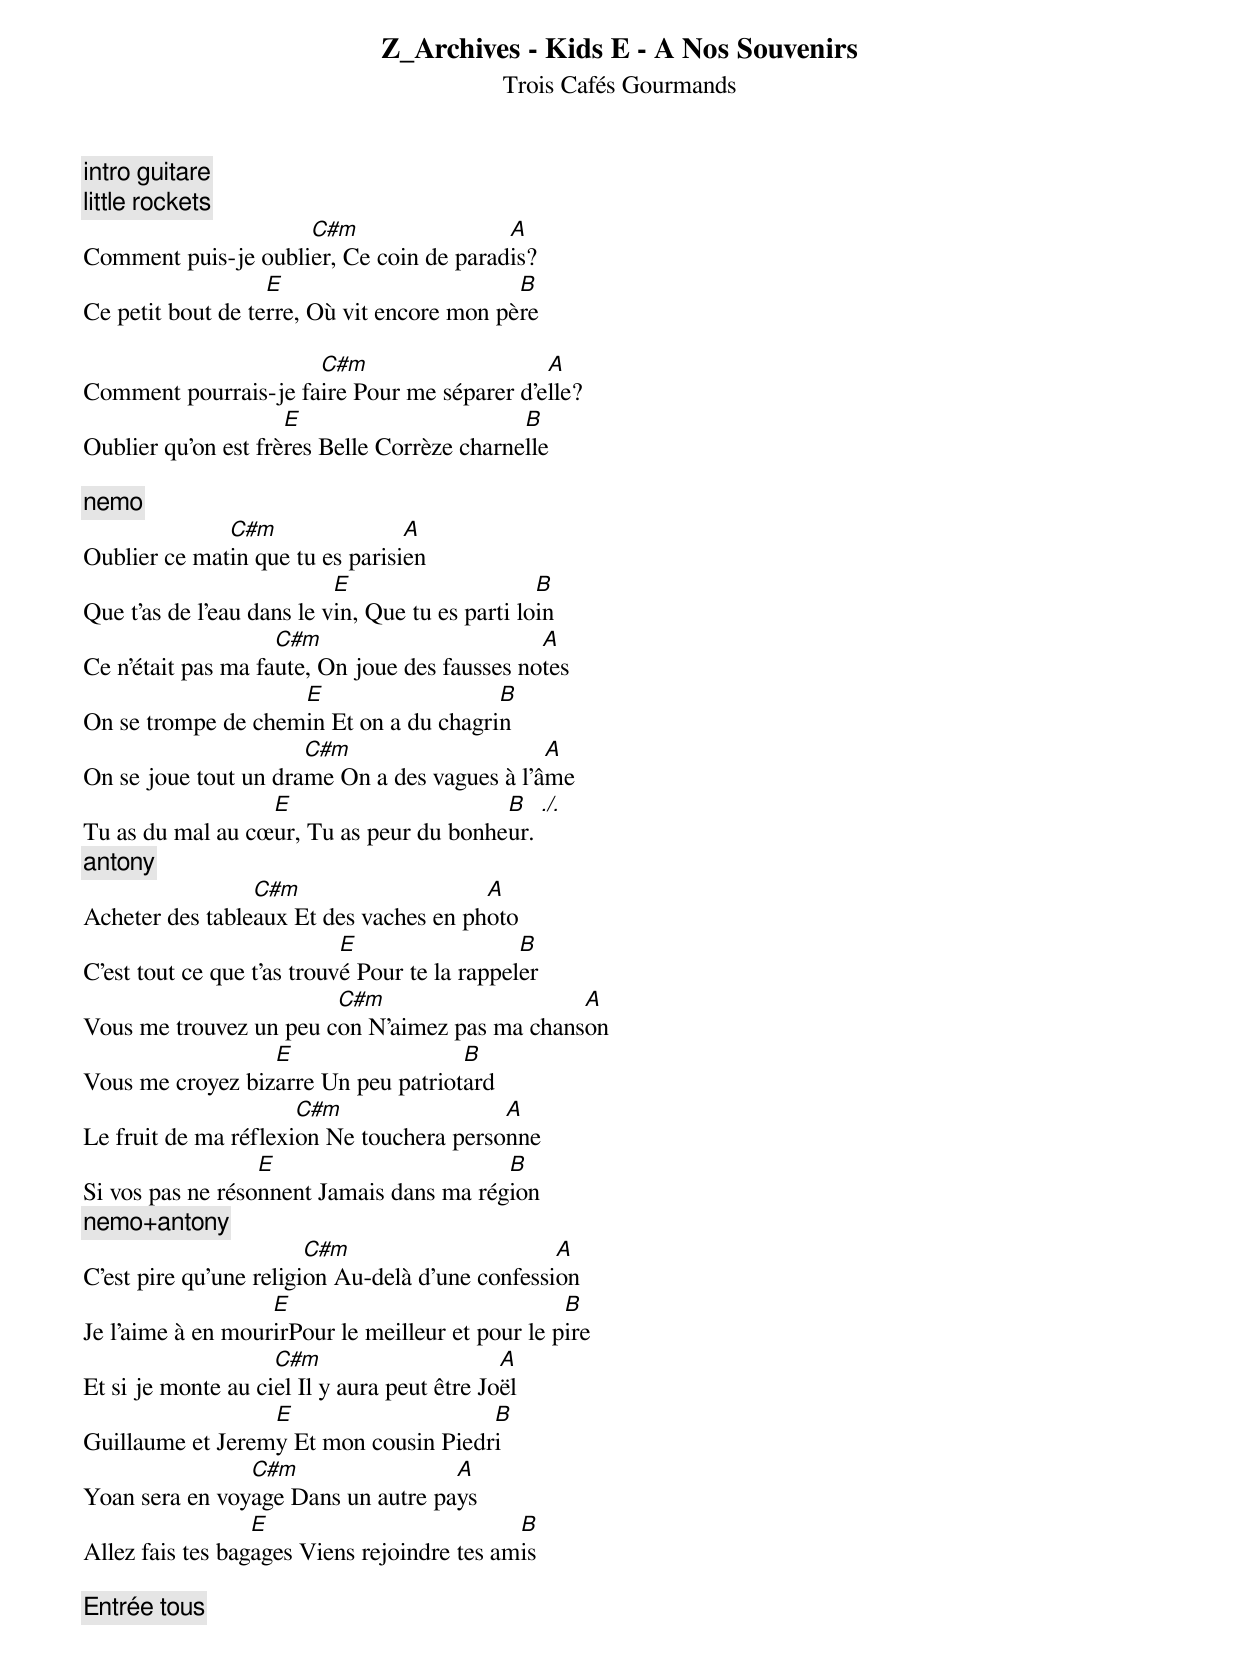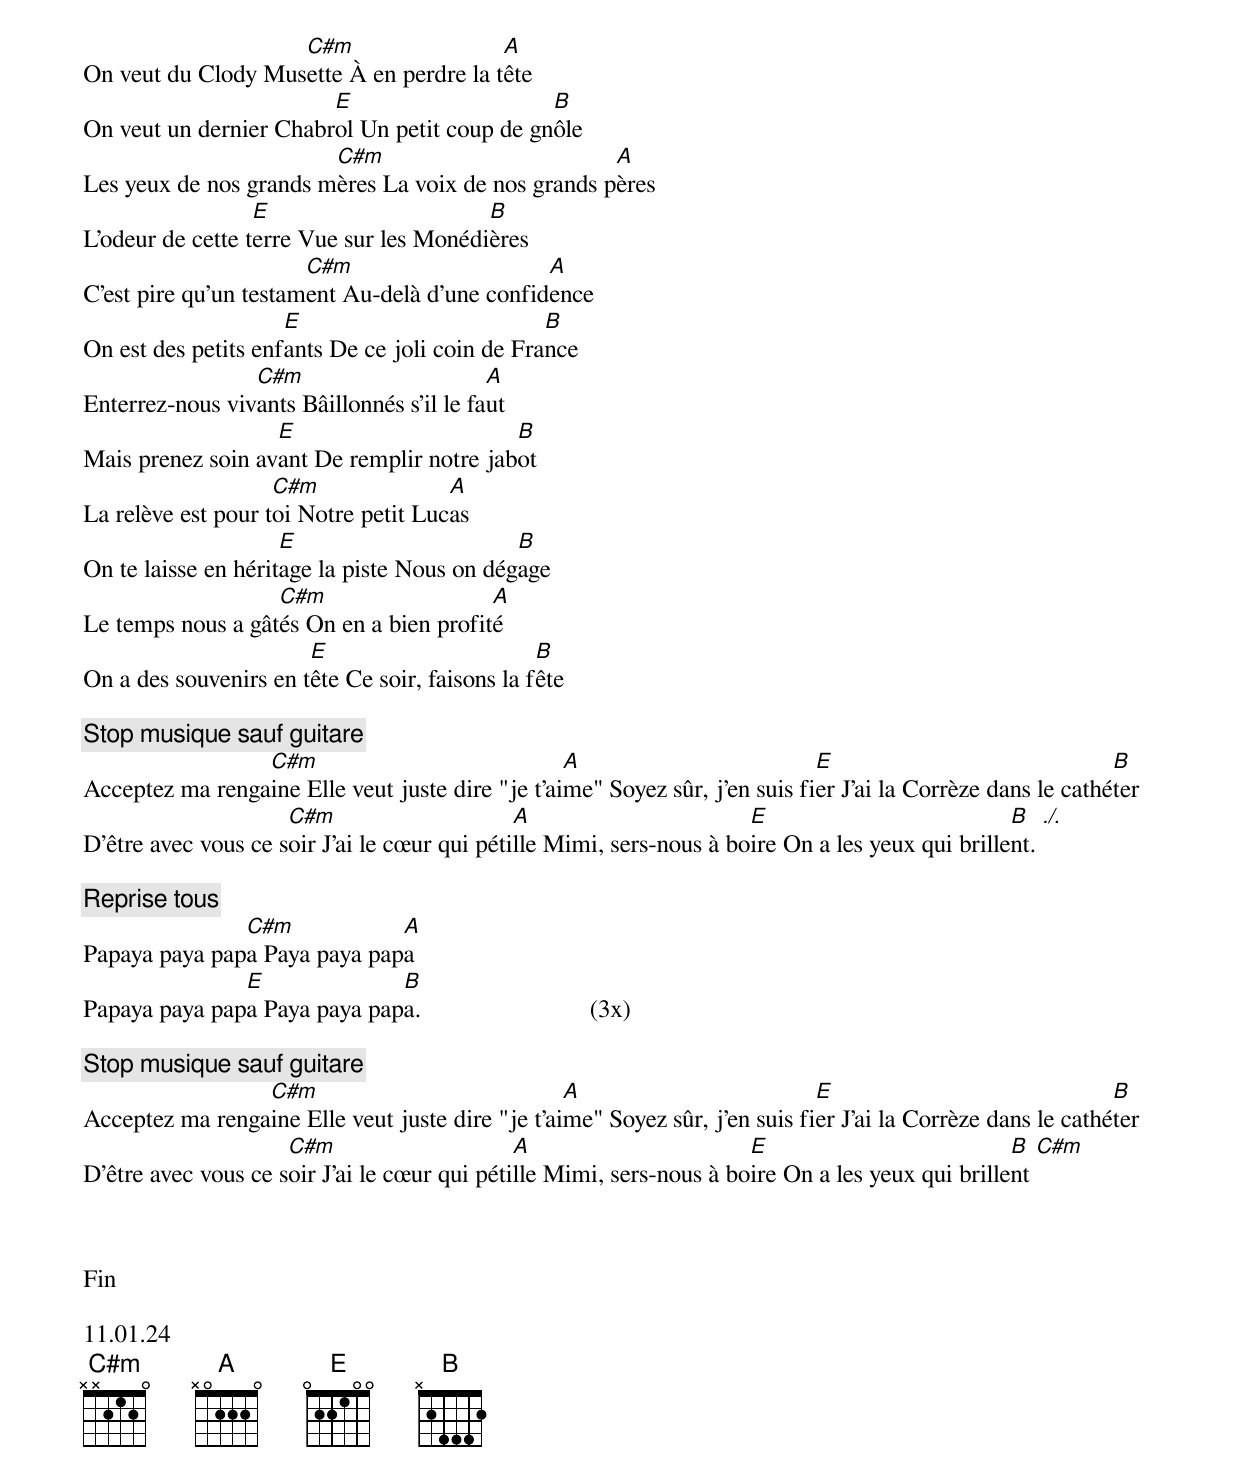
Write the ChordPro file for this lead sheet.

{title: Z_Archives - Kids E - A Nos Souvenirs}
{subtitle: Trois Cafés Gourmands }
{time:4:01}
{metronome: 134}
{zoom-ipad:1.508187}

{c:intro guitare}
{c:little rockets}
Comment puis-je oubli[C#m]er, Ce coin de parad[A]is?
Ce petit bout de te[E]rre, Où vit encore mon pè[B]re

Comment pourrais-je fa[C#m]ire Pour me séparer d'e[A]lle?
Oublier qu'on est frè[E]res Belle Corrèze charne[B]lle

{c:nemo}
Oublier ce mat[C#m]in que tu es parisi[A]en
Que t'as de l'eau dans le v[E]in, Que tu es parti lo[B]in
Ce n'était pas ma fa[C#m]ute, On joue des fausses no[A]tes
On se trompe de chem[E]in Et on a du chagri[B]n
On se joue tout un dra[C#m]me On a des vagues à l'â[A]me
Tu as du mal au cœ[E]ur, Tu as peur du bonhe[B]ur. [./.]
{c:antony}
Acheter des table[C#m]aux Et des vaches en ph[A]oto
C'est tout ce que t'as trouv[E]é Pour te la rappel[B]er
Vous me trouvez un peu c[C#m]on N'aimez pas ma chans[A]on
Vous me croyez biz[E]arre Un peu patriot[B]ard
Le fruit de ma réflexi[C#m]on Ne touchera perso[A]nne
Si vos pas ne réso[E]nnent Jamais dans ma rég[B]ion
{c:nemo+antony}
C'est pire qu'une religi[C#m]on Au-delà d'une confessi[A]on
Je l'aime à en mour[E]irPour le meilleur et pour le p[B]ire
Et si je monte au ci[C#m]el Il y aura peut être Jo[A]ël
Guillaume et Jerem[E]y Et mon cousin Piedr[B]i
Yoan sera en voy[C#m]age Dans un autre pa[A]ys
Allez fais tes bag[E]ages Viens rejoindre tes am[B]is

{c:Entrée tous}
On veut du Clody Mus[C#m]ette À en perdre la t[A]ête
On veut un dernier Chabr[E]ol Un petit coup de gn[B]ôle
Les yeux de nos grands m[C#m]ères La voix de nos grands p[A]ères
L'odeur de cette t[E]erre Vue sur les Monédi[B]ères
C'est pire qu'un testam[C#m]ent Au-delà d'une confid[A]ence
On est des petits enf[E]ants De ce joli coin de Fra[B]nce
Enterrez-nous viv[C#m]ants Bâillonnés s'il le fa[A]ut
Mais prenez soin av[E]ant De remplir notre jab[B]ot
La relève est pour t[C#m]oi Notre petit Luc[A]as
On te laisse en hérit[E]age la piste Nous on dég[B]age
Le temps nous a gât[C#m]és On en a bien profit[A]é
On a des souvenirs en t[E]ête Ce soir, faisons la f[B]ête

{c:Stop musique sauf guitare}
Acceptez ma renga[C#m]ine Elle veut juste dire "je t'ai[A]me" Soyez sûr, j'en suis fi[E]er J'ai la Corrèze dans le cathé[B]ter
D'être avec vous ce s[C#m]oir J'ai le cœur qui péti[A]lle Mimi, sers-nous à bo[E]ire On a les yeux qui brille[B]nt. [./.]

{c:Reprise tous}
Papaya paya pap[C#m]a Paya paya pap[A]a
Papaya paya pap[E]a Paya paya pap[B]a.                           (3x)

{c:Stop musique sauf guitare}
Acceptez ma renga[C#m]ine Elle veut juste dire "je t'ai[A]me" Soyez sûr, j'en suis fi[E]er J'ai la Corrèze dans le cathé[B]ter
D'être avec vous ce s[C#m]oir J'ai le cœur qui péti[A]lle Mimi, sers-nous à bo[E]ire On a les yeux qui brille[B]nt [C#m]



Fin

11.01.24
